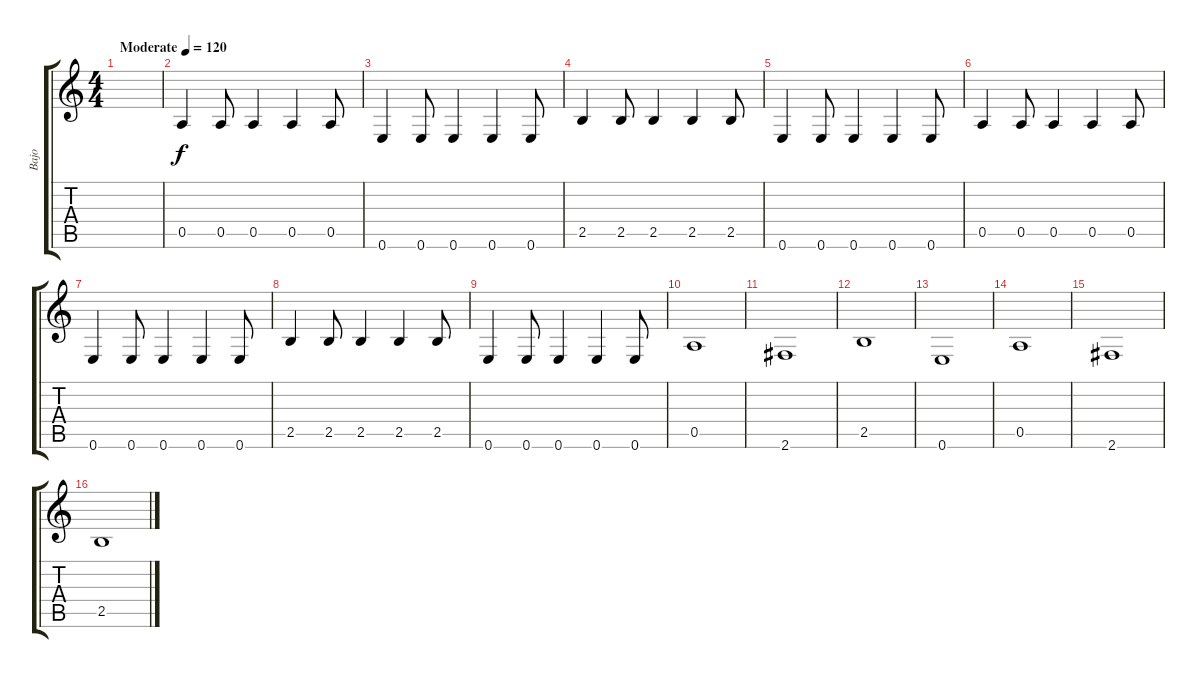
\track ("Bajo" "Bajo") {instrument electricbasspick}
\staff {score tabs}
\tuning (E4 B3 G3 D3 A2 E2) {hide}
\ts (4 4)
\tempo (120 "Moderate")
\clef g2
\ks c
|
0.5.4 0.5.8 0.5.4 0.5.4 0.5.8 |
0.6.4 0.6.8 0.6.4 0.6.4 0.6.8 |
2.5.4 2.5.8 2.5.4 2.5.4 2.5.8 |
0.6.4 0.6.8 0.6.4 0.6.4 0.6.8 |
0.5.4 0.5.8 0.5.4 0.5.4 0.5.8 |
0.6.4 0.6.8 0.6.4 0.6.4 0.6.8 |
2.5.4 2.5.8 2.5.4 2.5.4 2.5.8 |
0.6.4 0.6.8 0.6.4 0.6.4 0.6.8 |
0.5.1 |
2.6.1 |
2.5.1 |
0.6.1 |
0.5.1 |
2.6.1 |
2.5.1
